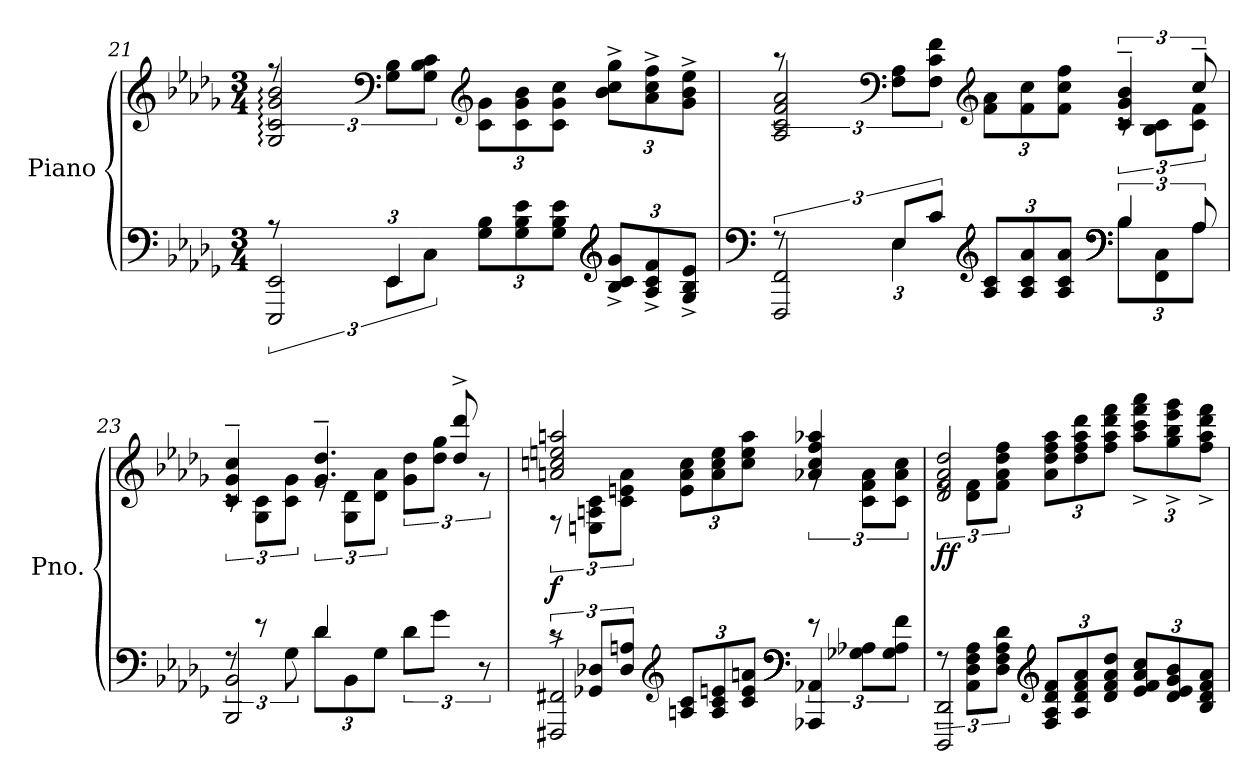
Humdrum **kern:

**kern	**kern	**dynam
*part1	*part1	*part1
*staff2	*staff1	*staff1/2
*I"Piano	*	*
*I'Pno.	*	*
*clefF4	*clefG2	*
*k[b-e-a-d-g-]	*k[b-e-a-d-g-]	*
*M3/4	*M3/4	*
=21	=21	=21
*^	*^	*
*	*^	*	*	*
12rA	12ryy	2EEE-/ 2EE-/	12rff	2G-/: 2c/: 2g-/: 2b-/:	.
*	*	*	*clefF4	*	*
12EE-\L	6EE-/	.	12G-\ 12B-\L	.	.
12C\J	.	.	12G-\ 12B-\ 12c\J	.	.
*	*	*	*clefG2	*	*
*Xbrackettup	*	*	*Xbrackettup	*	*
12G-\ 12B-\L	2ryy	.	12c\ 12g-\L	.	.
12G-\ 12B-\ 12e-\	.	.	12c\ 12g-\ 12b-\	.	.
12G-\ 12B-\ 12e-\J	.	.	12c\ 12g-\ 12cc\J	.	.
*clefG2	*	*	*	*	*
12B-/^ 12c/^ 12g-/^L	.	4ryy	12b-\^ 12cc\^ 12gg-\^L	4ryy	.
12A-/^ 12c/^ 12f/^	.	.	12a-\^ 12cc\^ 12ff\^	.	.
12G-/^ 12B-/^ 12e-/^J	.	.	12g-\^ 12b-\^ 12ee-\^J	.	.
*	*	*	*v	*v	*
=22	=22	=22	=22	=22
*clefF4	*	*	*	*
*brackettup	*	*	*brackettup	*
*	*	*	*^	*
*	*	*	*	*^	*
12rF	12ryy	2FFF/ 2FF/	12raa	2ryy	2A-/ 2c/ 2f/ 2a-/	.
*	*	*	*clefF4	*	*	*
12E-/L	6E-\	.	12F\ 12A-\L	.	.	.
12c/J	.	.	12F\ 12c\ 12f\J	.	.	.
*clefG2	*	*	*clefG2	*	*	*
*Xbrackettup	*	*	*Xbrackettup	*	*	*
12A-/ 12c/L	4ryy	.	12f\ 12a-\L	.	.	.
12A-/ 12c/ 12a-/	.	.	12f\ 12cc\	.	.	.
12A-/ 12c/ 12a-/J	.	.	12f\ 12cc\ 12ff\J	.	.	.
*clefF4	*	*	*	*	*	*
*	*brackettup	*	*brackettup	*	*	*
12B-\L	6B-/	4ryy	6c/~ 6g-/~ 6b-/~	12rc	4ryy	.
12FF\ 12C\	.	.	.	12B-\ 12c\L	.	.
12A-\J	12A-/	.	12cc~/	12c\ 12f\J	.	.
*	*	*	*	*v	*v	*
!!LO:LB:g=z
=23	=23	=23	=23	=23	=23
12rF	4ryy	2BBB-/ 2BB-/	4c/~ 4g-/~ 4cc/~	12rc	.
12r	.	.	.	12G-\ 12c\L	.
12G-\	.	.	.	12c\ 12g-\J	.
*Xbrackettup	*	*	*	*	*
12d-\L	4d-/	.	4.g-/~ 4.dd-/~	12re	.
12BB-\	.	.	.	12G-\ 12d-\L	.
12G-\J	.	.	.	12d-\ 12a-\J	.
*brackettup	*	*	*	*	*
12d-\L	4ryy	4ryy	.	12g-\ 12dd-\L	.
12g-\J	.	.	.	12dd-\ 12gg-\J	.
.	.	.	8dd-/^ 8ddd-/^	.	.
12r	.	.	.	12rg	.
=24	=24	=24	=24	=24	=24
*	*	*	*	*^	*
!	!	!	!	!	!	!LO:DY:b
12rc	2ryy	2FFF#X/^ 2FF#X/^	12rF	2ryy	2an/ 2ccn/ 2een/ 2aan/	f
12GG-X/ 12D-X/L	.	.	12En\ 12An\ 12c\L	.	.	.
12D-/ 12An/J	.	.	12c\ 12en\ 12a\J	.	.	.
*clefG2	*	*	*	*	*	*
*Xbrackettup	*	*	*Xbrackettup	*	*	*
12An/ 12c/L	.	.	12e\ 12a\ 12cc\L	.	.	.
12A/ 12c/ 12en/	.	.	12a\ 12cc\ 12ee\	.	.	.
12c/ 12e/ 12an/J	.	.	12cc\ 12ee\ 12aa\J	.	.	.
*clefF4	*	*	*	*	*	*
*	*brackettup	*	*	*brackettup	*	*
4AAA-X/ 4AA-X/	12re	4ryy	4a-X/ 4cc/ 4ff/ 4aa-X/	12rg	4ryy	.
.	12G-X\ 12A-X\L	.	.	12c\ 12f\ 12a-\L	.	.
.	12G-\ 12A-\ 12f\J	.	.	12c\ 12a-\ 12cc\J	.	.
=25	=25	=25	=25	=25	=25	=25
!	!	!	!	!	!	!LO:DY:b
4rFFFyy	12r	2DDD-/ 2DD-/	2.ryy	12re	2d-/ 2f/ 2a-/ 2dd-/	ff
.	12AA-\ 12D-\ 12F\ 12A-\L	.	.	12d-\ 12f\L	.	.
.	12D-\ 12F\ 12A-\ 12d-\J	.	.	12f\ 12a-\ 12dd-\ 12ff\J	.	.
*clefG2	*	*	*	*	*	*
*	*Xbrackettup	*	*	*Xbrackettup	*	*
4rDyy	12F/ 12A-/ 12d-/ 12f/L	.	.	12a-\ 12dd-\ 12ff\ 12aa-\L	.	.
.	12A-/ 12d-/ 12f/ 12a-/	.	.	12dd-\ 12ff\ 12aa-\ 12ddd-\	.	.
.	12d-/ 12f/ 12a-/ 12dd-/J	.	.	12ff\ 12aa-\ 12ddd-\ 12fff\J	.	.
4rDyy	12e-/ 12f/ 12a-/ 12cc/L	4ryy	.	12aa-\^ 12ccc\^ 12fff\^ 12aaa-\^L	4ryy	.
.	12d-/ 12e-/ 12g-/ 12b-/	.	.	12gg-\^ 12bb-\^ 12eee-\^ 12ggg-\^	.	.
.	12B-/ 12d-/ 12f/ 12a-/J	.	.	12ff\^ 12aa-\^ 12ddd-\^ 12fff\^J	.	.
*v	*v	*v	*	*	*	*
*	*v	*v	*v	*
=	=	=
*-	*-	*-
